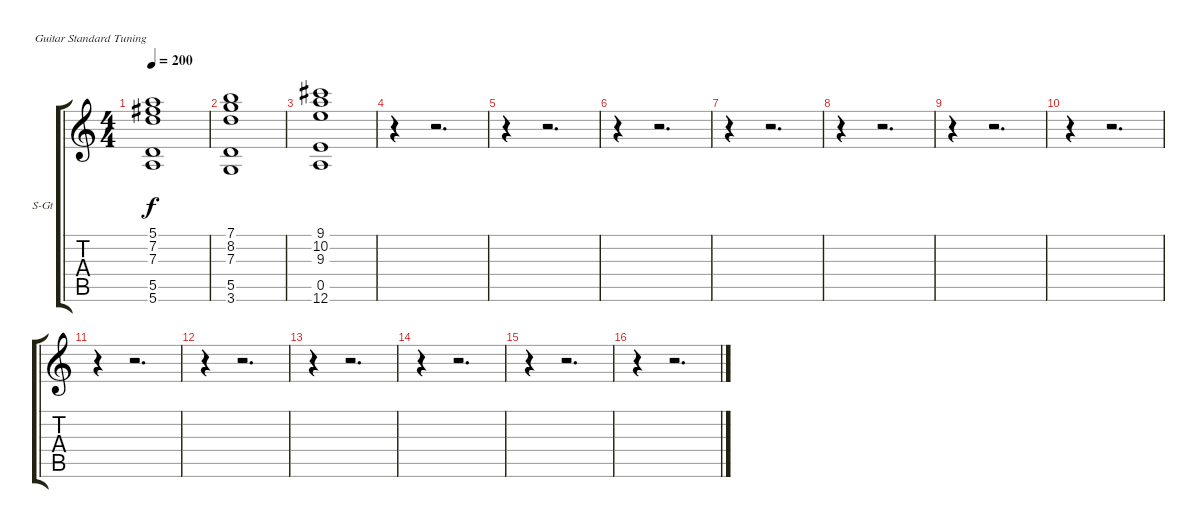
\bracketExtendMode groupsimilarinstruments
\firstSystemTrackNameOrientation horizontal
\otherSystemsTrackNameOrientation horizontal
\track ("Orchestre" "S-Gt") {instrument stringensemble1}
\staff {score tabs}
\tuning (E4 B3 G3 D3 A2 E2)
\displaytranspose 12
\ts (4 4)
\tempo 200
\clef g2
\ks c
(5.1 7.2 7.3 5.5 5.6).1{dy f} |
(7.1 8.2 7.3 5.5 3.6).1 |
(9.1 10.2 9.3 0.5 12.6).1 |
r.4 r.2{d} |
r.4 r.2{d} |
r.4 r.2{d} |
r.4 r.2{d} |
r.4 r.2{d} |
r.4 r.2{d} |
r.4 r.2{d} |
r.4 r.2{d} |
r.4 r.2{d} |
r.4 r.2{d} |
r.4 r.2{d} |
r.4 r.2{d} |
r.4 r.2{d}
